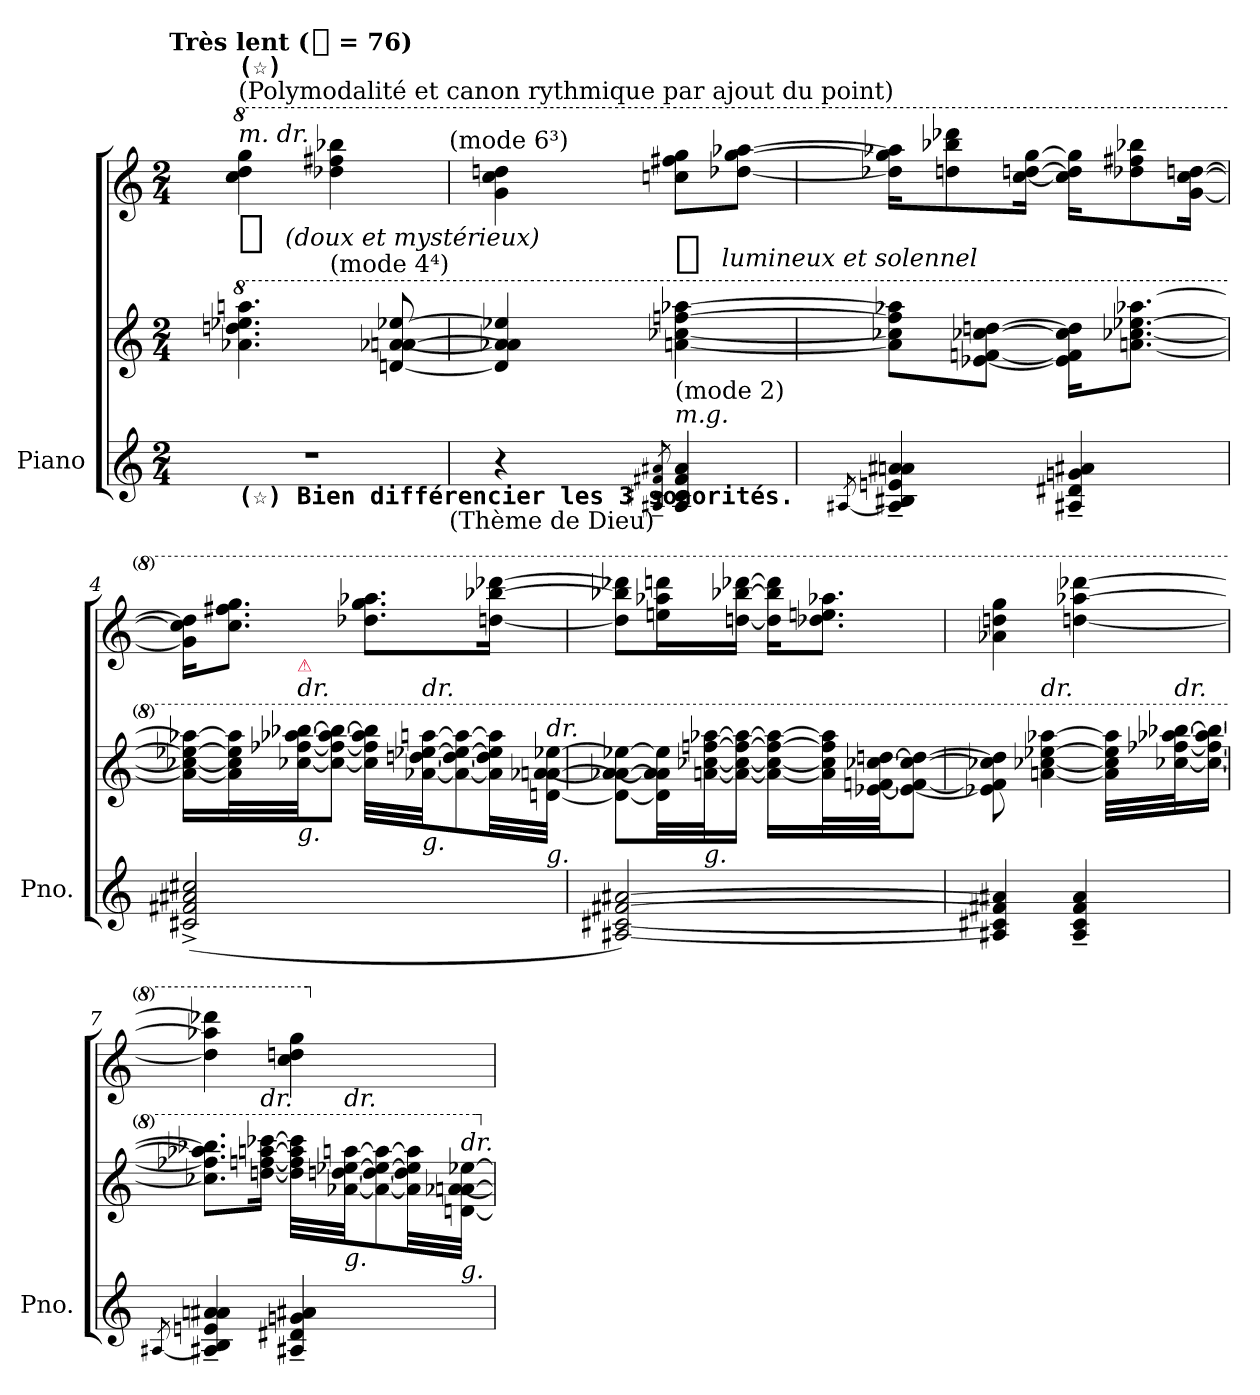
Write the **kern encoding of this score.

**kern	**kern	**kern	**dynam
*part1	*part1	*part1	*part1
*staff3	*staff2	*staff1	*staff1/2/3
*I"Piano	*	*	*
*I'Pno.	*	*	*
*clefG2	*clefG2	*clefG2	*
*k[]	*k[]	*k[]	*
*C:	*C:	*C:	*
!!LO:TX:omd:t=Très lent ([16th] = 76)
*M2/4	*M2/4	*M2/4	*
*MM19	*MM19	*MM19	*
*	*8va	*	*
*	*	*8va	*
=1	=1	=1	=1
!	!	!LO:TX:a:i:t=m. dr.	!
!	!	!LO:TX:a:t=(Polymodalité et canon rythmique par ajout du point)	!
!	!	!LO:TX:a:t=(☆)	!
!	!LO:TX:b:i:t=m.g.	!	!
!LO:TX:b:t=(☆) Bien différencier les 3 sonorités.	!	!	!
!	!	!	!LO:DY:c=2:t=%s (doux et mystérieux)
*	*^	*	*
2r	4.aa-X 4.dddn 4.eee-X 4.aaan	4ryy	4ccc 4ddd 4ggg	ppp pp
!	!	!LO:TX:a:t=(mode 4⁴)	!	!
.	.	4ryy	4ddd-X 4fff#X 4bbb-X	.
.	[8ddn [8aa-X [8aan [8eee-X	.	.	.
!	!	!	!LO:TX:a:t=(mode 6³)	!
!LO:TX:b:t=(Thème de Dieu)	!	!	!	!
*	*v	*v	*	*
=2	=2	=2	=2
4r	4ddn] 4aa-X] 4aan] 4eee-X]	4gg 4ccc 4dddn	.
8qA#X~/ 8qc#X~/ 8qf#X~/ 8qa#X~/	.	.	.
!LO:TX:a:i:t=m.g.	!	!	!
!LO:TX:a:t=(mode 2)	!	!	!
!	!	!	!LO:DY:t=%s  lumineux et solennel
4A#] 4c#] 4f#] 4a#]	[4aan [4ccc-X [4fffn [4aaa-X	8cccn 8fff#X 8gggL	p p
.	.	[8ddd-X [8ggg [8aaa-XJ	.
=3	=3	=3	=3
[8qA#X/	.	.	.
4A#]~ 4B#X~ 4en~ 4an~ 4a#X~	8aan] 8ccc-X] 8fffn] 8aaa-X]L	16ddd-X] 16ggg] 16aaa-X]KL	.
.	.	8dddn 8bbb-X 8dddd-X	.
.	[8ee-X [8ffn [8ccc-X [8dddnJ	.	.
.	.	[16ccc [16dddn [16gggJk	.
4A#X~ 4d#X~ 4gn~ 4a#X~	16ee-] 16ff] 16ccc-] 16dddn]KL	16ccc] 16dddn] 16ggg]KL	.
.	[8.aan [8.ccc-X [8.eee-X [8.aaa-XJ	8ddd-X 8fff#X 8bbb-X	.
.	.	[16gg [16ccc [16dddnJk	.
=4	=4	=4	=4
(2c#X^ 2f#X^ 2a#X^ 2cc#X^	16aan_ 16ccc-X_ 16eee-X_ 16aaa-X_LL	16gg] 16ccc] 16ddd]KL	.
.	32aa] 32ccc-] 32eee-] 32aaa-]L	8.ccc 8.fff#X 8.gggJ	.
!	!LO:TX:a:i:t=dr.	!	!
!	!LO:TX:b:i:t=g.	!	!
!	!LO:TX:a:color=crimson:t=⚠	!	!
.	[32ccc-X [32fff-X [32aaa-X [32bbb-XJJ	.	.
.	8ccc-_ 8fff-_ 8aaa-_ 8bbb-_J	.	.
.	32ccc-] 32fff-] 32aaa-] 32bbb-]LLL	8.ddd-X 8.ggg 8.aaa-XL	.
!	!LO:TX:a:i:t=dr.	!	!
!	!LO:TX:b:i:t=g.	!	!
.	[32aa-X [32dddn [32eee-X [32aaanJJ	.	.
.	8aa-_ 8ddd_ 8eee-_ 8aaa_	.	.
.	32aa-] 32ddd] 32eee-] 32aaa]LL	[16dddn [16bbb-X [16dddd-XJk	.
!	!LO:TX:a:i:t=dr.	!	!
!	!LO:TX:b:i:t=g.	!	!
.	[32ddn [32aa-X [32aan [32eee-XJJJ	.	.
=5	=5	=5	=5
[2A#X [2c#X [2f#X [2a#X)	8dd_ 8aa-X_ 8aan_ 8eee-X_L	8dddn] 8bbb-X] 8dddd-X]L	.
.	32dd] 32aa-] 32aan] 32eee-]LL	16eeen 16aaa-X 16ddddnL	.
!	!LO:TX:b:i:t=g.	!	!
.	[32aan [32ccc-X [32fffn [32aaa-XJ	.	.
.	16aa_ 16ccc-_ 16fff_ 16aaa-_JJ	[16dddn [16bbb-X [16dddd-XJJ	.
.	16aa_ 16ccc-_ 16fff_ 16aaa-_LL	16ddd] 16bbb-] 16dddd-]KL	.
.	32aa] 32ccc-] 32fff] 32aaa-]L	8.ddd-X 8.eeen 8.aaa-XJ	.
.	[32ee-X [32ffn [32ccc-X [32dddnJJ	.	.
.	8ee-_ 8ff_ 8ccc-_ 8ddd_J	.	.
=6	=6	=6	=6
4A#X] 4c#X] 4f#X] 4a#X]	8ee-X]\ 8ffn]\ 8ccc-X]\ 8dddn]\	4aa-X 4dddn 4ggg	.
!	!LO:TX:a:i:t=dr.	!	!
.	[4aan [4ccc-X [4eee-X [4aaa-X	.	.
4A#~ 4c#~ 4f#~ 4a#~	.	[4dddn [4aaa-X [4dddd-X	.
.	32aan] 32ccc-] 32eee-] 32aaa-]LLL	.	.
!	!LO:TX:a:i:t=dr.	!	!
.	[32ccc-X [32fff-X [32aaa-X [32bbb-XJ	.	.
.	16ccc-_ 16fff-_ 16aaa-_ 16bbb-_JJ	.	.
=7	=7	=7	=7
[8qA#X/	.	.	.
4A#X]~ 4B~ 4en~ 4an~ 4a#X~	8.ccc-X] 8.fff-X] 8.aaa-X] 8.bbb-X]L	4dddn] 4aaa-X] 4dddd-X]	.
!	!LO:TX:a:i:t=dr.	!	!
.	[16dddn [16fffn [16aaan [16cccc-XJk	.	.
4A#X~ 4d#X~ 4gn~ 4a#X~	32ddd] 32fff] 32aaa] 32cccc-]LLL	4ccc 4dddn 4ggg	.
!	!LO:TX:a:i:t=dr.	!	!
!	!LO:TX:b:i:t=g.	!	!
.	[32aa-X [32dddn [32eee-X [32aaanJJ	.	.
.	8aa-_ 8ddd_ 8eee-_ 8aaa_	.	.
.	32aa-] 32ddd] 32eee-] 32aaa]LL	.	.
!	!LO:TX:a:i:t=dr.	!	!
!	!LO:TX:b:i:t=g.	!	!
.	[32ddn [32aa-X [32aan [32eee-XJJJ	.	.
*	*	*X8va	*
*	*X8va	*	*
=	=	=	=
*-	*-	*-	*-
